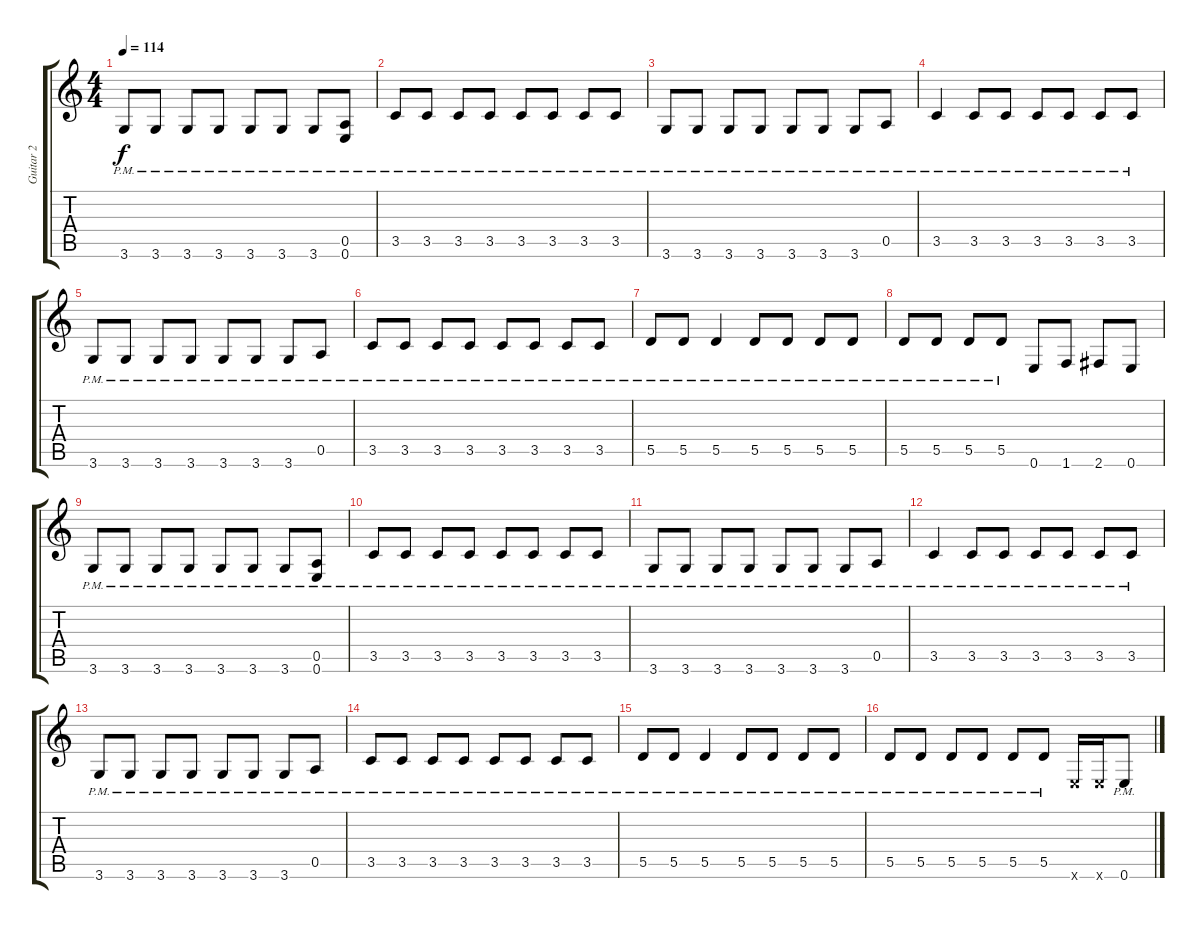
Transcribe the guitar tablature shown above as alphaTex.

\track ("Guitar 2" "Guitar 2") {instrument overdrivenguitar}
\staff {score tabs}
\tuning (E4 B3 G3 D3 A2 E2) {hide}
\ts (4 4)
\tempo 114
\clef g2
\ks c
3.6{pm}.8{dy f} 3.6{pm}.8 3.6{pm}.8 3.6{pm}.8 3.6{pm}.8 3.6{pm}.8 3.6{pm}.8 (0.5{pm} 0.6{pm}).8 |
3.5{pm}.8 3.5{pm}.8 3.5{pm}.8 3.5{pm}.8 3.5{pm}.8 3.5{pm}.8 3.5{pm}.8 3.5{pm}.8 |
3.6{pm}.8 3.6{pm}.8 3.6{pm}.8 3.6{pm}.8 3.6{pm}.8 3.6{pm}.8 3.6{pm}.8 0.5{pm}.8 |
3.5{pm}.4 3.5{pm}.8 3.5{pm}.8 3.5{pm}.8 3.5{pm}.8 3.5{pm}.8 3.5{pm}.8 |
3.6{pm}.8 3.6{pm}.8 3.6{pm}.8 3.6{pm}.8 3.6{pm}.8 3.6{pm}.8 3.6{pm}.8 0.5{pm}.8 |
3.5{pm}.8 3.5{pm}.8 3.5{pm}.8 3.5{pm}.8 3.5{pm}.8 3.5{pm}.8 3.5{pm}.8 3.5{pm}.8 |
5.5{pm}.8 5.5{pm}.8 5.5{pm}.4 5.5{pm}.8 5.5{pm}.8 5.5{pm}.8 5.5{pm}.8 |
5.5{pm}.8 5.5{pm}.8 5.5{pm}.8 5.5{pm}.8 0.6.8 1.6.8 2.6.8 0.6.8 |
3.6{pm}.8 3.6{pm}.8 3.6{pm}.8 3.6{pm}.8 3.6{pm}.8 3.6{pm}.8 3.6{pm}.8 (0.5{pm} 0.6{pm}).8 |
3.5{pm}.8 3.5{pm}.8 3.5{pm}.8 3.5{pm}.8 3.5{pm}.8 3.5{pm}.8 3.5{pm}.8 3.5{pm}.8 |
3.6{pm}.8 3.6{pm}.8 3.6{pm}.8 3.6{pm}.8 3.6{pm}.8 3.6{pm}.8 3.6{pm}.8 0.5{pm}.8 |
3.5{pm}.4 3.5{pm}.8 3.5{pm}.8 3.5{pm}.8 3.5{pm}.8 3.5{pm}.8 3.5{pm}.8 |
3.6{pm}.8 3.6{pm}.8 3.6{pm}.8 3.6{pm}.8 3.6{pm}.8 3.6{pm}.8 3.6{pm}.8 0.5{pm}.8 |
3.5{pm}.8 3.5{pm}.8 3.5{pm}.8 3.5{pm}.8 3.5{pm}.8 3.5{pm}.8 3.5{pm}.8 3.5{pm}.8 |
5.5{pm}.8 5.5{pm}.8 5.5{pm}.4 5.5{pm}.8 5.5{pm}.8 5.5{pm}.8 5.5{pm}.8 |
5.5{pm}.8 5.5{pm}.8 5.5{pm}.8 5.5{pm}.8 5.5{pm}.8 5.5{pm}.8 0.6{x}.16 0.6{x}.16 0.6{pm}.8
